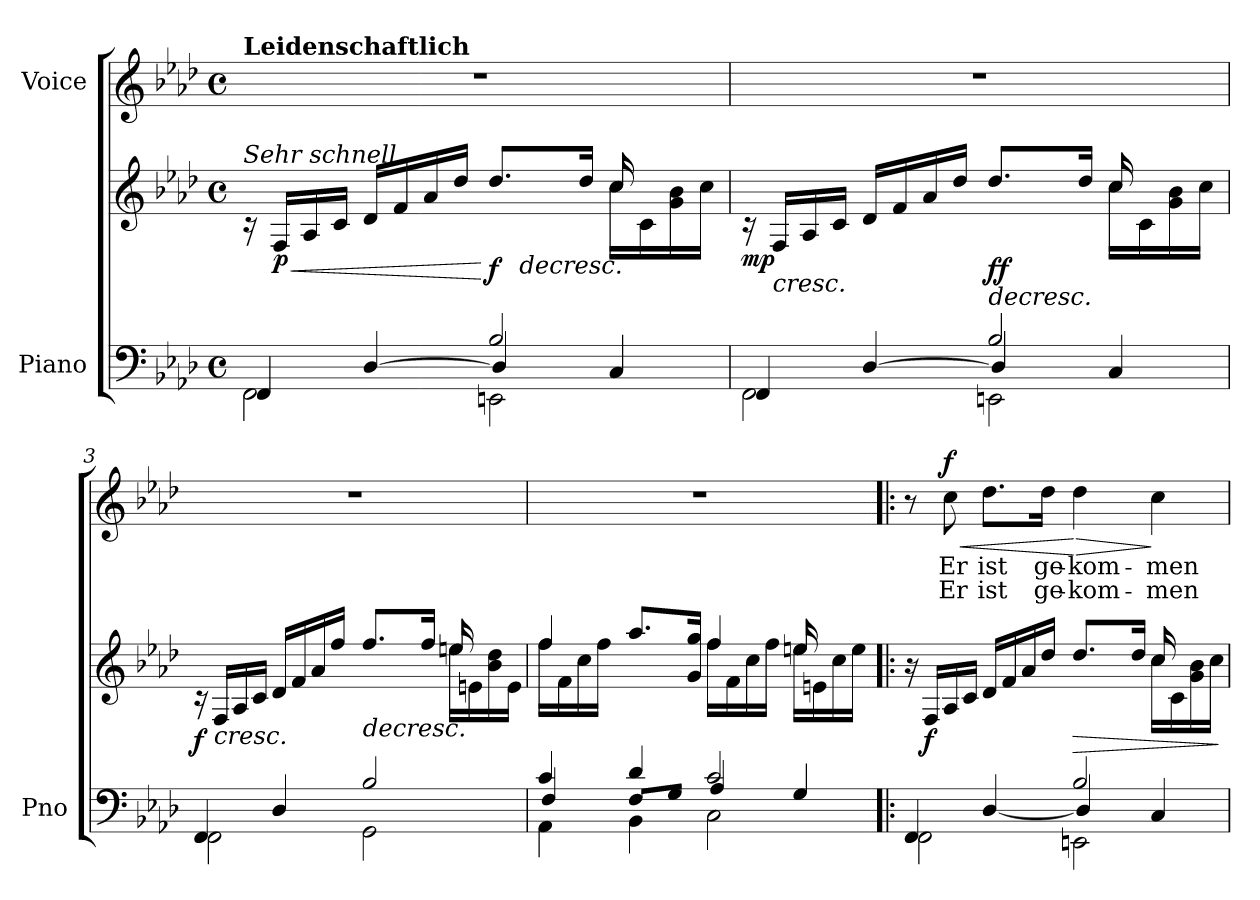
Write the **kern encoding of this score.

**kern	**kern	**dynam	**kern	**text	**text	**dynam
*part2	*part2	*part2	*part1	*part1	*part1	*part1
*staff3	*staff2	*staff2/3	*staff1	*staff1	*staff1	*staff1
*I"Piano	*	*	*I"Voice	*	*	*
*I'Pno	*	*	*	*	*	*
*clefF4	*clefG2	*	*clefG2	*	*	*
*k[b-e-a-d-]	*k[b-e-a-d-]	*	*k[b-e-a-d-]	*	*	*
*M4/4	*M4/4	*	*M4/4	*	*	*
*met(c)	*met(c)	*	*met(c)	*	*	*
=1	=1	=1	=1	=1	=1	=1
*^	*^	*	*	*	*	*
*	*^	*	*	*	*	*	*	*
!	!	!	!	!	!	!LO:TX:a:B:t=Leidenschaftlich	!	!	!
!	!	!	!LO:TX:a:i:t=Sehr schnell	!	!	!	!	!	!
2ryy	2FF\	4FF/	16rc	2ryy	.	1r	.	.	.
!	!	!	!	!	!LO:HP:b	!	!	!	!
!	!	!	!	!	!LO:DY:n=1:b	!	!	!	!
.	.	.	16F/LL	.	< p	.	.	.	.
.	.	.	16A-/	.	.	.	.	.	.
.	.	.	16c/JJ	.	.	.	.	.	.
.	.	[4D-/	16d-/LL	.	.	.	.	.	.
.	.	.	16f/	.	.	.	.	.	.
.	.	.	16a-/	.	.	.	.	.	.
.	.	.	16dd-/JJ	.	.	.	.	.	.
!	!	!	!	!	!LO:DY:n=2:b	!	!	!	!
2B-/	2EEn\	4D-/]	8.dd-/L	16dd-\LLyy	[ f	.	.	.	.
!	!	!	!	!	!LO:HP:b	!	!	!	!
.	.	.	.	16d-\	>	.	.	.	.
.	.	.	.	16g\ 16b-\	.	.	.	.	.
.	.	.	16dd-/Jk	16dd-\JJ	.	.	.	.	.
.	.	4C/	16cc/	16cc\LL	.	.	.	.	.
.	.	.	16ryy	16c\	.	.	.	.	.
.	.	.	8ryy	16g\ 16b-\	.	.	.	.	.
.	.	.	.	16cc\JJ	.	.	.	.	.
=2	=2	=2	=2	=2	=2	=2	=2	=2	=2
!	!	!	!	!	!LO:DY:b	!	!	!	!
2ryy	2FF\	4FF/	16rc	2ryy	mp	1r	.	.	.
!	!	!	!	!	!LO:HP:b	!	!	!	!
.	.	.	16F/LL	.	<	.	.	.	.
.	.	.	16A-/	.	.	.	.	.	.
.	.	.	16c/JJ	.	.	.	.	.	.
.	.	[4D-/	16d-/LL	.	.	.	.	.	.
.	.	.	16f/	.	.	.	.	.	.
.	.	.	16a-/	.	.	.	.	.	.
.	.	.	16dd-/JJ	.	.	.	.	.	.
!	!	!	!	!	!LO:HP:n=1:b	!	!	!	!
!	!	!	!	!	!LO:DY:n=1:b	!	!	!	!
2B-/	2EEn\	4D-/]	8.dd-/L	16dd-\LLyy	] > ff	.	.	.	.
.	.	.	.	16d-\	.	.	.	.	.
.	.	.	.	16g\ 16b-\	.	.	.	.	.
.	.	.	16dd-/Jk	16dd-\JJ	.	.	.	.	.
.	.	4C/	16cc/	16cc\LL	.	.	.	.	.
.	.	.	16ryy	16c\	.	.	.	.	.
.	.	.	8ryy	16g\ 16b-\	.	.	.	.	.
.	.	.	.	16cc\JJ	.	.	.	.	.
*v	*v	*v	*	*	*	*	*	*	*
*	*v	*v	*	*	*	*	*
.	.	[	.	.	.	.
=3	=3	=3	=3	=3	=3	=3
*^	*^	*	*	*	*	*
!	!	!	!	!LO:DY:b	!	!	!	!
4FF/	2FF\	16rc	2ryy	f	1r	.	.	.
!	!	!	!	!LO:HP:b	!	!	!	!
.	.	16F/LL	.	<	.	.	.	.
.	.	16A-/	.	.	.	.	.	.
.	.	16c/JJ	.	.	.	.	.	.
4D-/	.	16d-/LL	.	.	.	.	.	.
.	.	16f/	.	.	.	.	.	.
.	.	16a-/	.	.	.	.	.	.
.	.	16ff/JJ	.	.	.	.	.	.
!	!	!	!	!LO:HP:n=1:b	!	!	!	!
2B-/	2GG\	8.ff/L	16ff\LLyy	] >	.	.	.	.
.	.	.	16f\	.	.	.	.	.
.	.	.	16b-\ 16dd-\	.	.	.	.	.
.	.	16ff/Jk	16f\JJ	.	.	.	.	.
.	.	16een/	16ee\LL	.	.	.	.	.
.	.	16ryy	16en\	.	.	.	.	.
.	.	8ryy	16b-\ 16dd-\	.	.	.	.	.
.	.	.	16e\JJ	.	.	.	.	.
*v	*v	*	*	*	*	*	*	*
*	*v	*v	*	*	*	*	*
.	.	[	.	.	.	.
!!LO:LB:g=z
=4	=4	=4	=4	=4	=4	=4
*^	*^	*	*	*	*	*
*	*^	*	*	*	*	*	*	*
4c/	4F/	4AA-\	4ff/	16ff\LL	.	1r	.	.	.
.	.	.	.	16f\	.	.	.	.	.
.	.	.	.	16cc\	.	.	.	.	.
.	.	.	.	16ff\JJ	.	.	.	.	.
4d-/	8F/L	4BB-\	8.aa-/L	16aa-\LLyy	.	.	.	.	.
.	.	.	.	16a-\	.	.	.	.	.
.	8G/J	.	.	16dd-\	.	.	.	.	.
.	.	.	16g/ 16gg/Jk	16g\JJ	.	.	.	.	.
2c/	4A-/	2C\	4ff/	16ff\LL	.	.	.	.	.
.	.	.	.	16f\	.	.	.	.	.
.	.	.	.	16cc\	.	.	.	.	.
.	.	.	.	16ff\JJ	.	.	.	.	.
.	4G/	.	16een/	16ee\LL	.	.	.	.	.
.	.	.	8.ryy	16en\	.	.	.	.	.
.	.	.	.	16cc\	.	.	.	.	.
.	.	.	.	16ee\JJ	.	.	.	.	.
=5!|:	=5!|:	=5!|:	=5!|:	=5!|:	=5!|:	=5!|:	=5!|:	=5!|:	=5!|:
2ryy	4FF/	2FF\	2ryy	16r	.	8r	.	.	.
!	!	!	!	!	!LO:DY:b	!	!	!	!
.	.	.	.	16F/LL	f	.	.	.	.
!	!	!	!	!	!	!	!LO:LY:b	!LO:LY:b	!LO:HP:b
!	!	!	!	!	!	!	!	!	!LO:DY:n=1:a
.	.	.	.	16A-/	.	8cc\	Er	Er	< f
.	.	.	.	16c/JJ	.	.	.	.	.
!	!	!	!	!	!	!	!LO:LY:b	!LO:LY:b	!
.	[4D-/	.	.	16d-/LL	.	8.dd-\L	ist	ist	.
.	.	.	.	16f/	.	.	.	.	.
.	.	.	.	16a-/	.	.	.	.	.
!	!	!	!	!	!	!	!LO:LY:b	!LO:LY:b	!
.	.	.	.	16dd-/JJ	.	16dd-\Jk	ge-	ge-	.
!	!	!	!	!	!LO:HP:n=1:b	!	!LO:LY:b	!LO:LY:b	!LO:HP:n=1:b
2B-/	4D-/]	2EEn\	8.dd-/L	16dd-\LLyy	] >	4dd-\	-kom-	-kom-	[ >
.	.	.	.	16d-\	.	.	.	.	.
.	.	.	.	16g\ 16b-\	.	.	.	.	.
.	.	.	16dd-/Jk	16dd-\JJ	.	.	.	.	.
!	!	!	!	!	!	!	!LO:LY:b	!LO:LY:b	!
.	4C/	.	16cc/	16cc\LL	.	4cc\	-men	-men	]
.	.	.	8.ryy	16c\	.	.	.	.	.
.	.	.	.	16g\ 16b-\	.	.	.	.	.
.	.	.	.	16cc\JJ	.	.	.	.	.
*v	*v	*v	*	*	*	*	*	*	*
*	*v	*v	*	*	*	*	*
.	.	]	.	.	.	.
=	=	=	=	=	=	=
*-	*-	*-	*-	*-	*-	*-
